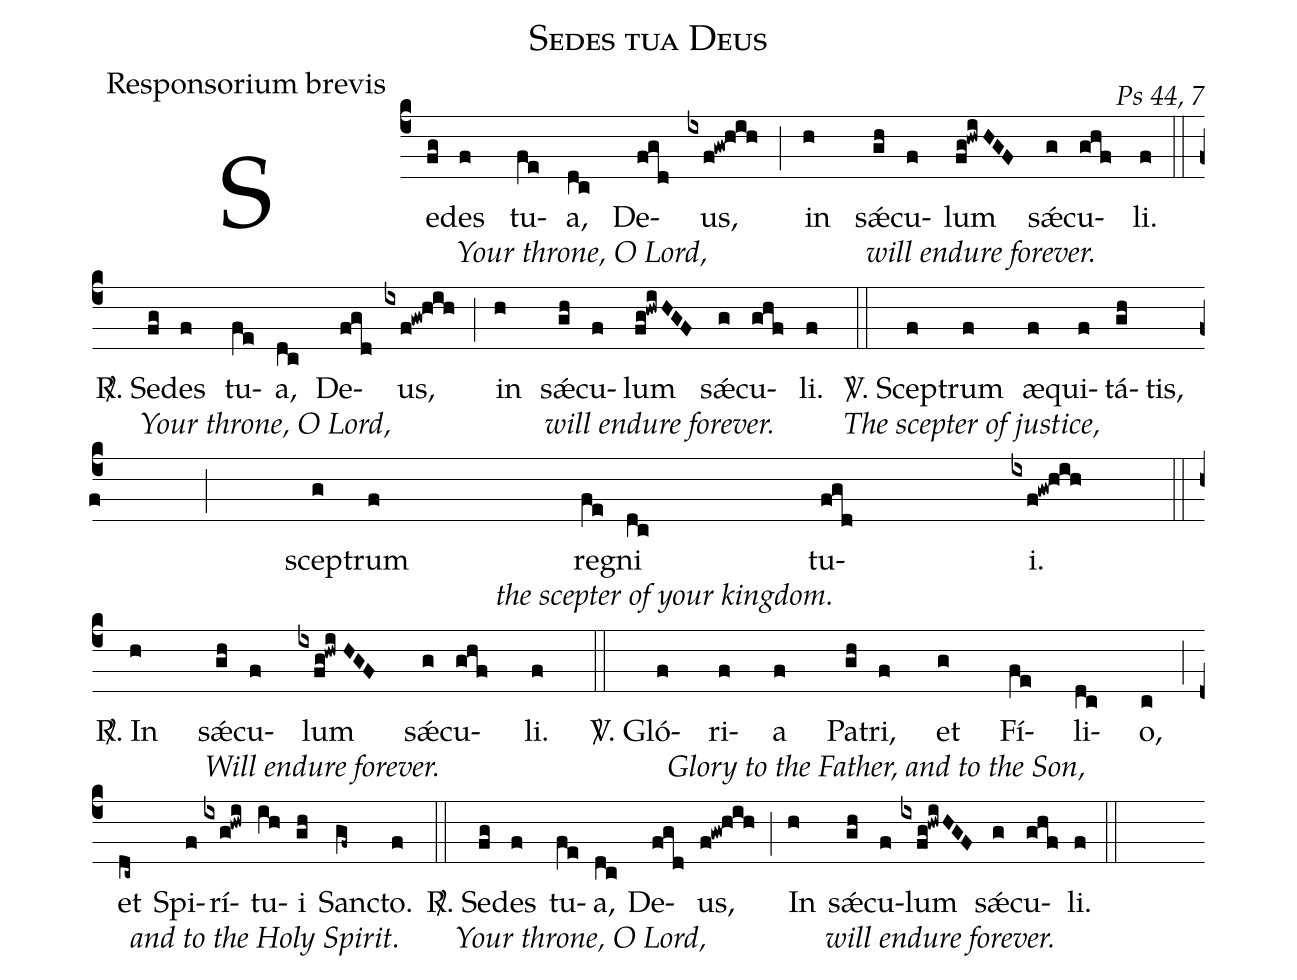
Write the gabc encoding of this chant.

name:Sedes tua Deus;
office-part:Responsorium brevis;
commentary:Ps 44, 7;
%%
(c4) Se[Your throne, O Lord,](fg)des(f) tu(fe)a,(dc) De(fgd)us,[/](ixf!gw!h!i!h) (;) in[will endure forever.](h) sǽ(gh)cu(f)lum(fg!hwiHGF) sǽ(g)cu(ghf)li.[/](f) (::) (z)

<sp>R/</sp>. Se[Your throne, O Lord,](fg)des(f) tu(fe)a,(dc) De(fgd)us,[/](ixf!gw!h!i!h) (;) in[will endure forever.](h) sǽ(gh)cu(f)lum(fg!hwiHGF) sǽ(g)cu(ghf)li.[/](f) (::)

<sp>V/</sp>. Scep[The scepter of justice,](f)trum(f) æ(f)qui(f)tá(gh)tis,[/](f) (;) scep[the scepter of your kingdom.](g)trum(f) re(fe)gni(dc) tu(fgd)i.[/](ixf!gw!h!i!h) (::) (z)


<sp>R/</sp>. In[Will endure forever.](h) sǽ(gh)cu(f)lum(ixfg!hwiHGF) sǽ(g)cu(ghf)li.[/](f) (::)


<sp>V/</sp>. Gló[Glory to the Father, and to the Son,](f)ri(f)a(f) Pa(gh)tri,(f) et(g) Fí(fe)li(dc)o,[/](c) (;) (z)

et[and to the Holy Spirit.](dc~) Spi(f)rí(ixg!hwi)tu(ih)i(gh) San(gf~)cto.[/](f) (::)

<sp>R/</sp>. Se[Your throne, O Lord,](fg)des(f) tu(fe)a,(dc) De(fgd)us,[/](f!gw!h!i!h) (;) In[will endure forever.](h) sǽ(gh)cu(f)lum(ixfg!hwiHGF) sǽ(g)cu(ghf)li.[/](f) (::)
